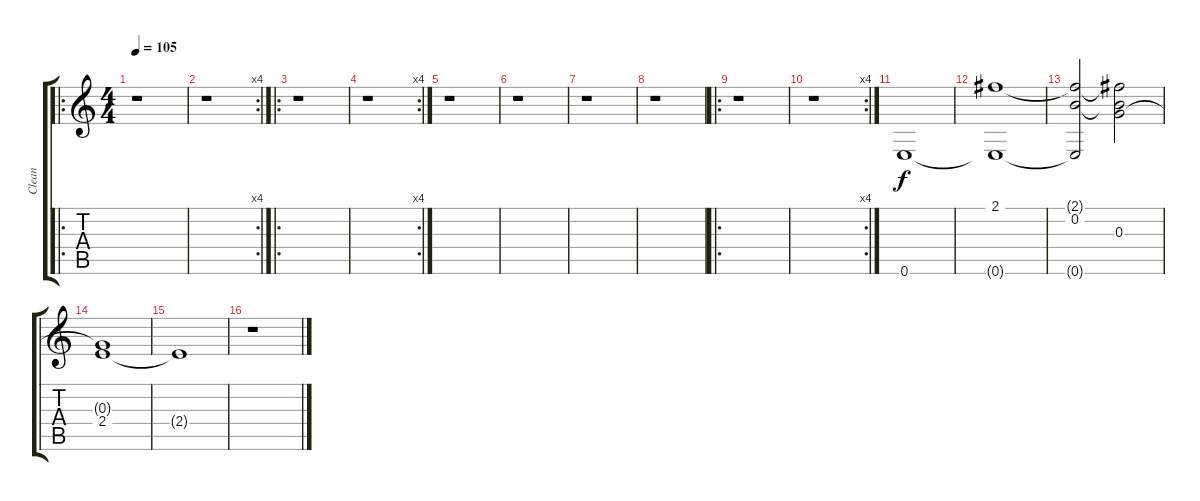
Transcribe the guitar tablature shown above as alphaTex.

\track ("Clean" "Clean") {instrument acousticguitarsteel}
\staff {score tabs}
\tuning (E4 B3 G3 D3 A2 E2) {hide}
\ro
\ts (4 4)
\tempo 105
\clef g2
\ks c
r.1{dy f} |
\rc 4
r.1 |
\ro
r.1 |
\rc 4
r.1 |
r.1 |
r.1 |
r.1 |
r.1 |
\ro
r.1 |
\rc 4
r.1 |
0.6.1 |
(2.1 0.6{t}).1 |
(2.1{t} 0.2 0.6{t}).2 (2.1{t} 0.2{t} 0.3).2 |
(0.3{t} 2.4).1 |
2.4{t}.1 |
r.1
